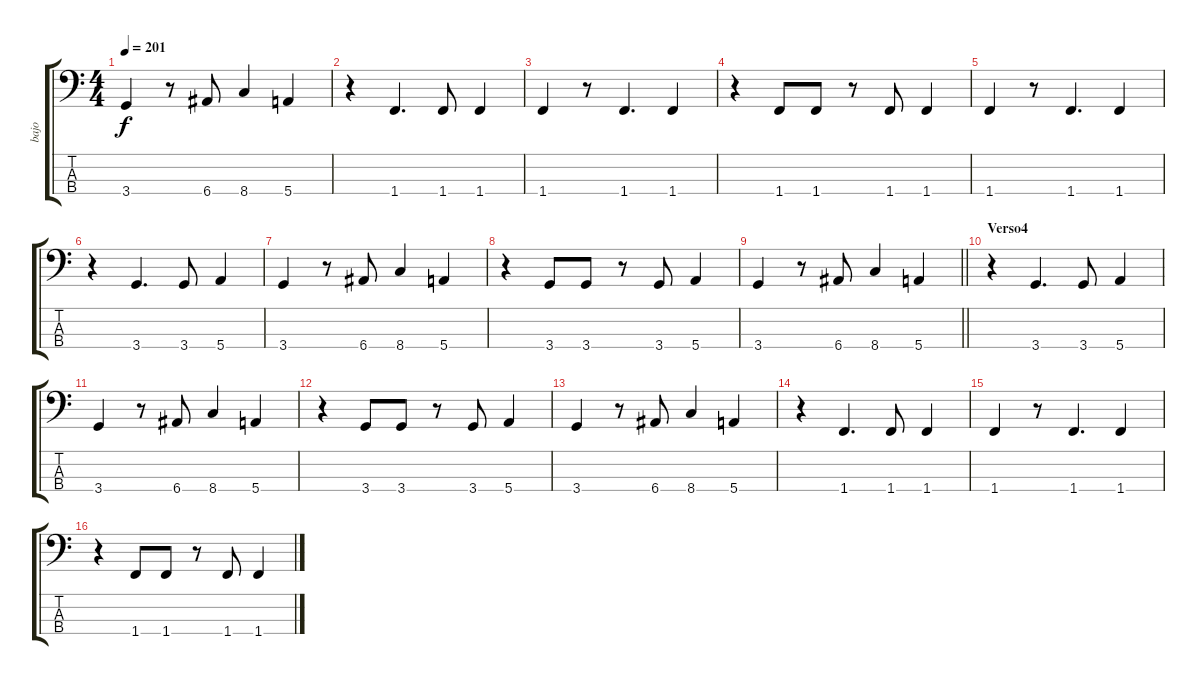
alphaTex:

\track ("bajo" "bajo") {solo instrument electricbassfinger}
\staff {score tabs}
\tuning (G2 D2 A1 E1) {hide}
\ts (4 4)
\tempo 201
\clef f4
\ks c
3.4.4{dy f} r.8 6.4.8 8.4.4 5.4.4 |
r.4 1.4.4{d} 1.4.8 1.4.4 |
1.4.4 r.8 1.4.4{d} 1.4.4 |
r.4 1.4.8 1.4.8 r.8 1.4.8 1.4.4 |
1.4.4 r.8 1.4.4{d} 1.4.4 |
r.4 3.4.4{d} 3.4.8 5.4.4 |
3.4.4 r.8 6.4.8 8.4.4 5.4.4 |
r.4 3.4.8 3.4.8 r.8 3.4.8 5.4.4 |
\barLineRight lightlight
3.4.4 r.8 6.4.8 8.4.4 5.4.4 |
\section ("" "Verso4")
r.4 3.4.4{d} 3.4.8 5.4.4 |
3.4.4 r.8 6.4.8 8.4.4 5.4.4 |
r.4 3.4.8 3.4.8 r.8 3.4.8 5.4.4 |
3.4.4 r.8 6.4.8 8.4.4 5.4.4 |
r.4 1.4.4{d} 1.4.8 1.4.4 |
1.4.4 r.8 1.4.4{d} 1.4.4 |
r.4 1.4.8 1.4.8 r.8 1.4.8 1.4.4
